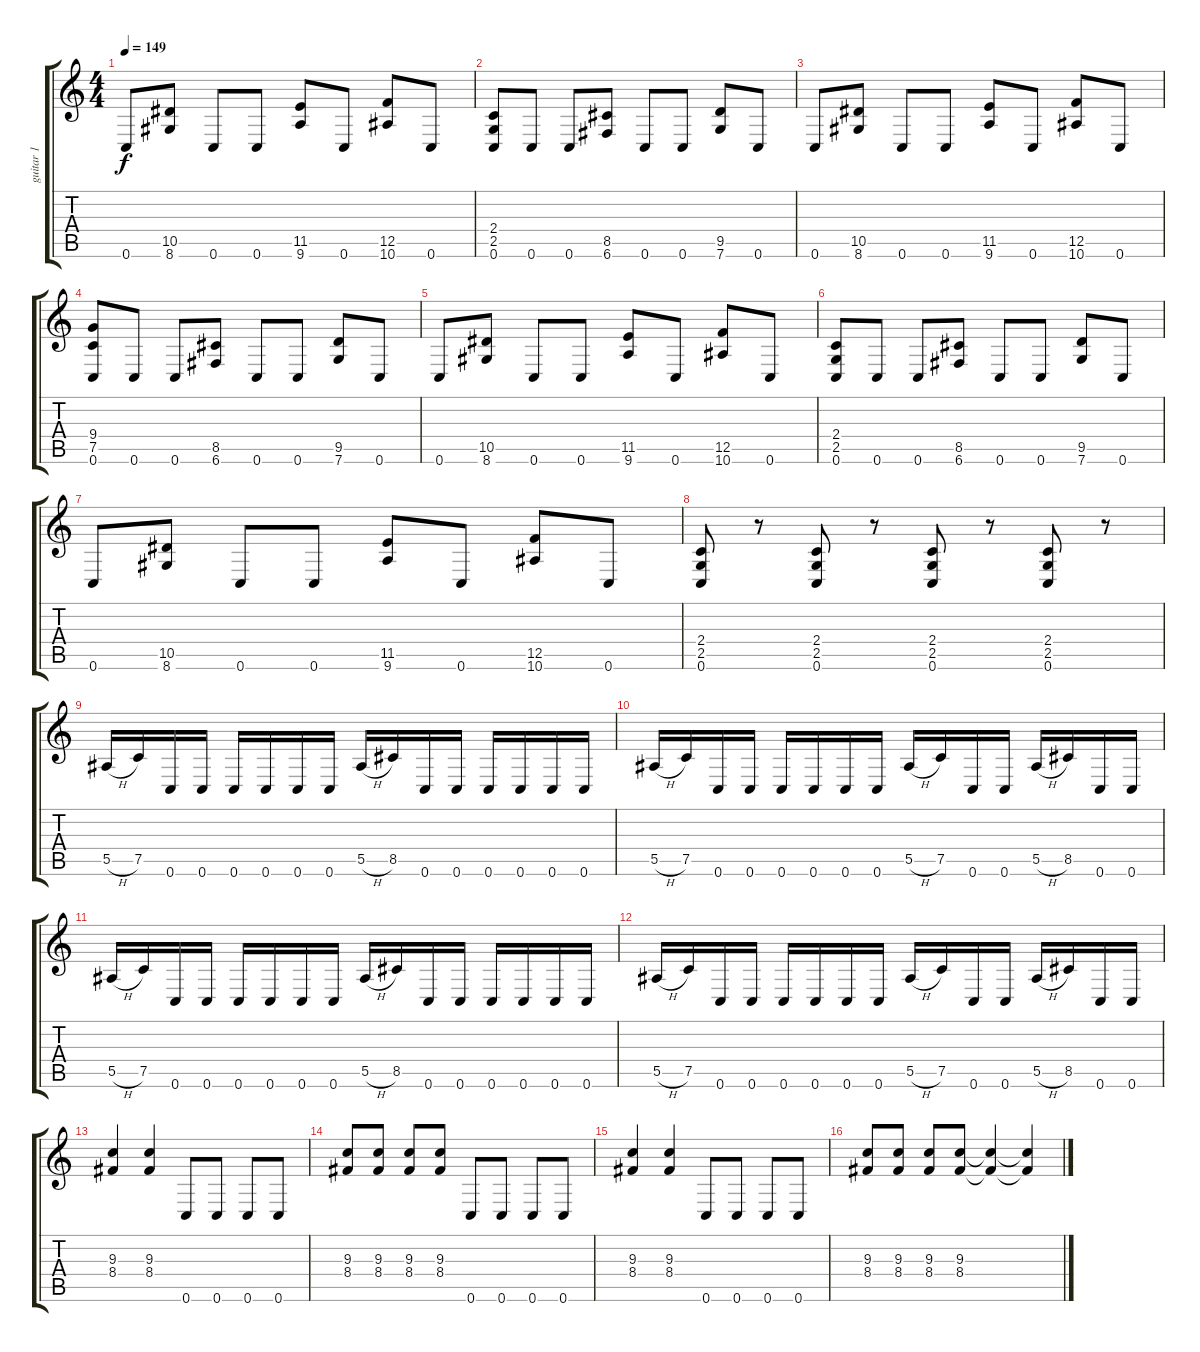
\track ("guitar 1" "guitar 1") {instrument overdrivenguitar}
\staff {score tabs}
\tuning (C4 G3 Eb3 Bb2 F2 C2) {hide}
\ts (4 4)
\tempo 149
\clef g2
\ks c
0.6.8{dy f} (10.5 8.6).8 0.6.8 0.6.8 (11.5 9.6).8 0.6.8 (12.5 10.6).8 0.6.8 |
(2.4 2.5 0.6).8 0.6.8 0.6.8 (8.5 6.6).8 0.6.8 0.6.8 (9.5 7.6).8 0.6.8 |
0.6.8 (10.5 8.6).8 0.6.8 0.6.8 (11.5 9.6).8 0.6.8 (12.5 10.6).8 0.6.8 |
(9.4 7.5 0.6).8 0.6.8 0.6.8 (8.5 6.6).8 0.6.8 0.6.8 (9.5 7.6).8 0.6.8 |
0.6.8 (10.5 8.6).8 0.6.8 0.6.8 (11.5 9.6).8 0.6.8 (12.5 10.6).8 0.6.8 |
(2.4 2.5 0.6).8 0.6.8 0.6.8 (8.5 6.6).8 0.6.8 0.6.8 (9.5 7.6).8 0.6.8 |
0.6.8 (10.5 8.6).8 0.6.8 0.6.8 (11.5 9.6).8 0.6.8 (12.5 10.6).8 0.6.8 |
(2.4 2.5 0.6).8 r.8 (2.4 2.5 0.6).8 r.8 (2.4 2.5 0.6).8 r.8 (2.4 2.5 0.6).8 r.8 |
5.5{h}.16 7.5.16 0.6.16 0.6.16 0.6.16 0.6.16 0.6.16 0.6.16 5.5{h}.16 8.5.16 0.6.16 0.6.16 0.6.16 0.6.16 0.6.16 0.6.16 |
5.5{h}.16 7.5.16 0.6.16 0.6.16 0.6.16 0.6.16 0.6.16 0.6.16 5.5{h}.16 7.5.16 0.6.16 0.6.16 5.5{h}.16 8.5.16 0.6.16 0.6.16 |
5.5{h}.16 7.5.16 0.6.16 0.6.16 0.6.16 0.6.16 0.6.16 0.6.16 5.5{h}.16 8.5.16 0.6.16 0.6.16 0.6.16 0.6.16 0.6.16 0.6.16 |
5.5{h}.16 7.5.16 0.6.16 0.6.16 0.6.16 0.6.16 0.6.16 0.6.16 5.5{h}.16 7.5.16 0.6.16 0.6.16 5.5{h}.16 8.5.16 0.6.16 0.6.16 |
(9.3 8.4).4 (9.3 8.4).4 0.6.8 0.6.8 0.6.8 0.6.8 |
(9.3 8.4).8 (9.3 8.4).8 (9.3 8.4).8 (9.3 8.4).8 0.6.8 0.6.8 0.6.8 0.6.8 |
(9.3 8.4).4 (9.3 8.4).4 0.6.8 0.6.8 0.6.8 0.6.8 |
(9.3 8.4).8 (9.3 8.4).8 (9.3 8.4).8 (9.3 8.4).8 (9.3{t} 8.4{t}).4 (9.3{t} 8.4{t}).4
